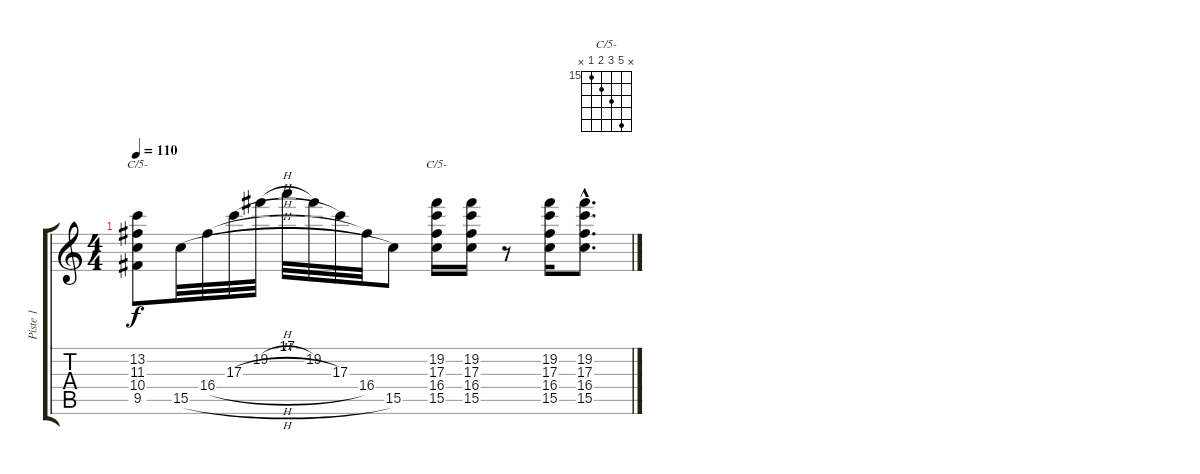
\track ("Piste 1" "Piste 1") {instrument distortionguitar}
\staff {score tabs}
\tuning (E4 B3 G3 D3 A2 E2) {hide}
\chord ("C/5-" x 13 11 10 9 x) {firstfret 9}
\chord ("C/5-" x 19 17 16 15 x) {firstfret 15}
\ts (4 4)
\tempo 110
\clef g2
\ks c
(13.2 11.3 10.4 9.5).8{ch "C/5-" dy f instrument distortionguitar} 15.5{h}.32 16.4{h}.32 17.3{h}.32 19.2{h}.32 17.1.32 19.2.32 17.3.32 16.4.32 15.5.8 (19.2 17.3 16.4 15.5).16{ch "C/5-"} (19.2 17.3 16.4 15.5).16 r.8 (19.2 17.3 16.4 15.5).16 (19.2{hac} 17.3{hac} 16.4{hac} 15.5{hac}).8{d}
